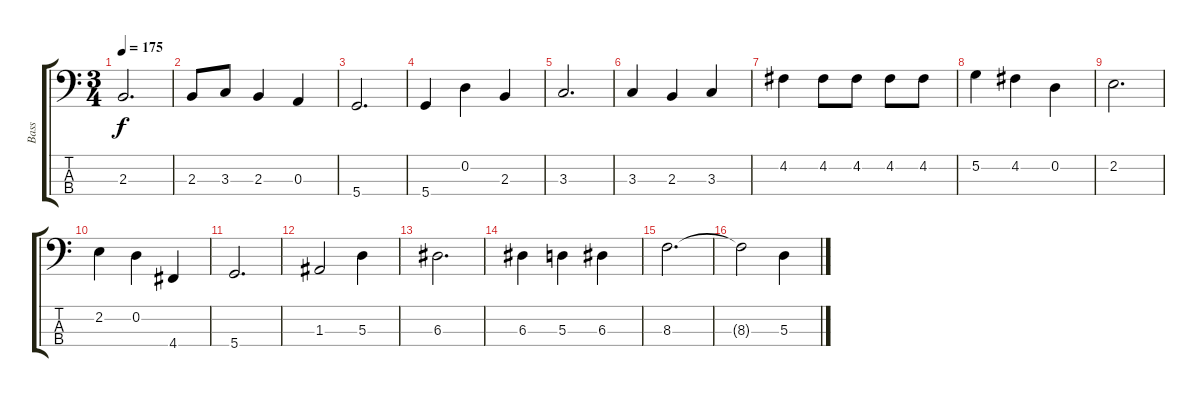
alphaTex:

\track ("Bass" "Bass") {instrument electricbassfinger}
\staff {score tabs}
\tuning (G2 D2 A1 D1) {hide}
\ts (3 4)
\tempo 175
\clef f4
\ks c
2.3.2{d dy f} |
2.3.8 3.3.8 2.3.4 0.3.4 |
5.4.2{d} |
5.4.4 0.2.4 2.3.4 |
3.3.2{d} |
3.3.4 2.3.4 3.3.4 |
4.2.4 4.2.8 4.2.8 4.2.8 4.2.8 |
5.2.4 4.2.4 0.2.4 |
2.2.2{d} |
2.2.4 0.2.4 4.4.4 |
5.4.2{d} |
1.3.2 5.3.4 |
6.3.2{d} |
6.3.4 5.3.4 6.3.4 |
8.3.2{d} |
8.3{t}.2 5.3.4
